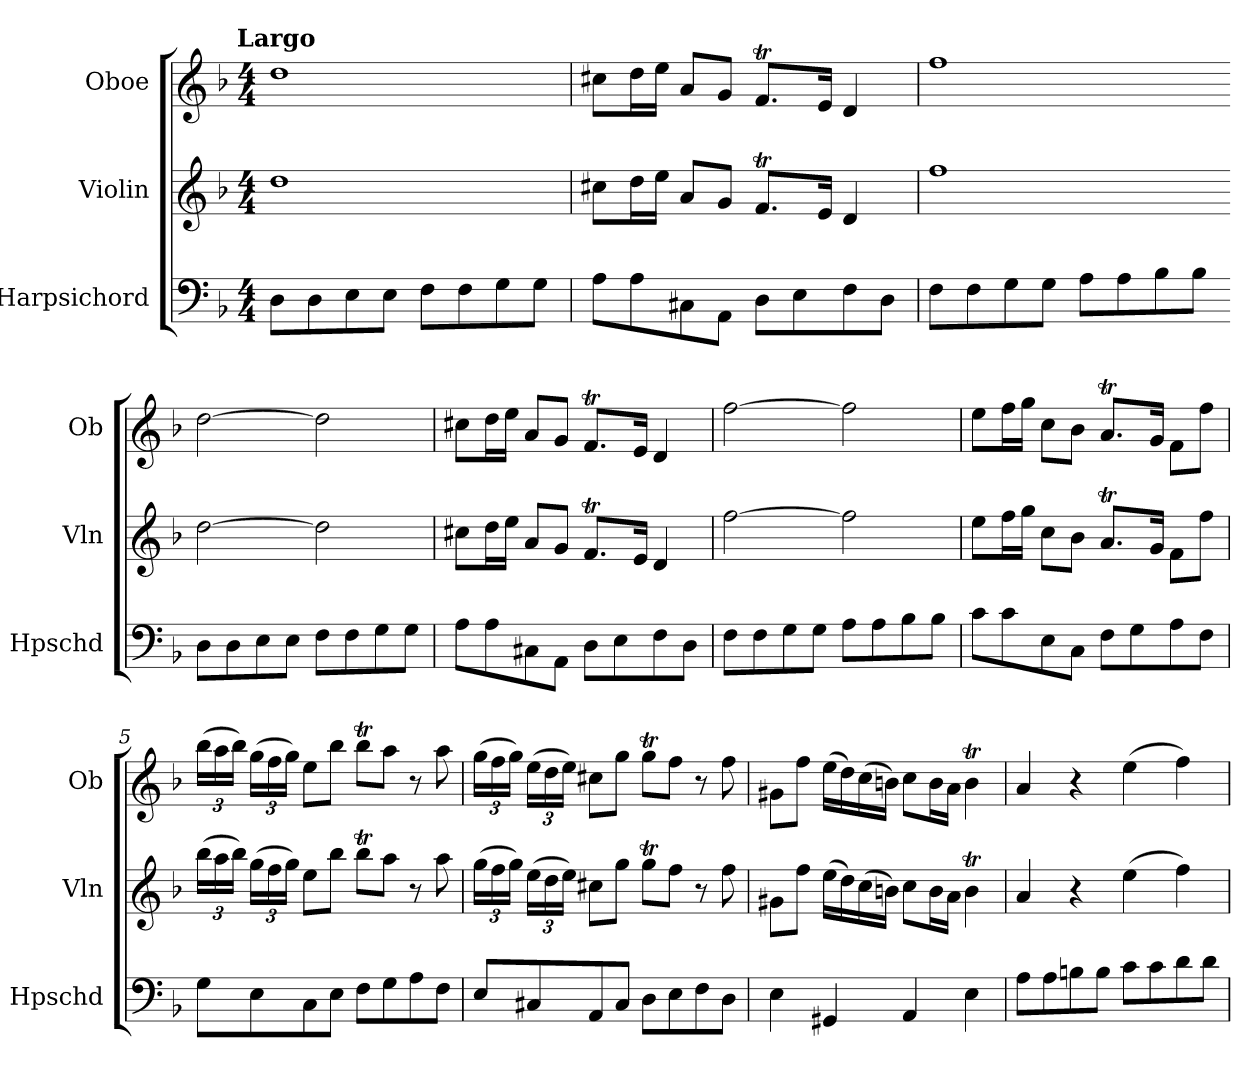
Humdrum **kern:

**kern	**kern	**kern
*part3	*part2	*part1
*staff3	*staff2	*staff1
*I"Harpsichord	*I"Violin	*I"Oboe
*I'Hpschd	*I'Vln	*I'Ob
*clefF4	*clefG2	*clefG2
*k[b-]	*k[b-]	*k[b-]
*d:	*d:	*d:
!!LO:TX:omd:t=Largo
*M4/4	*M4/4	*M4/4
*MM46	*MM46	*MM46
=1	=1	=1
8D\L	1dd\	1dd\
8D\	.	.
8E\	.	.
8E\J	.	.
8F\L	.	.
8F\	.	.
8G\	.	.
8G\J	.	.
=2	=2	=2
8A\L	8cc#X\L	8cc#X\L
8A\	16dd\L	16dd\L
.	16ee\JJ	16ee\JJ
8C#X\	8a/L	8a/L
8AA\J	8g/J	8g/J
8D\L	8.fT/L	8.fT/L
8E\	.	.
.	16e/Jk	16e/Jk
8F\	4d/	4d/
8D\J	.	.
=3	=3	=3
8F\L	1ff\	1ff\
8F\	.	.
8G\	.	.
8G\J	.	.
8A\L	.	.
8A\	.	.
8B-\	.	.
8B-\J	.	.
=1-	=1-	=1-
8D\L	[2dd\	[2dd\
8D\	.	.
8E\	.	.
8E\J	.	.
8F\L	2dd\]	2dd\]
8F\	.	.
8G\	.	.
8G\J	.	.
=2	=2	=2
8A\L	8cc#X\L	8cc#X\L
8A\	16dd\L	16dd\L
.	16ee\JJ	16ee\JJ
8C#X\	8a/L	8a/L
8AA\J	8g/J	8g/J
8D\L	8.fT/L	8.fT/L
8E\	.	.
.	16e/Jk	16e/Jk
8F\	4d/	4d/
8D\J	.	.
=3	=3	=3
8F\L	[2ff\	[2ff\
8F\	.	.
8G\	.	.
8G\J	.	.
8A\L	2ff\]	2ff\]
8A\	.	.
8B-\	.	.
8B-\J	.	.
=4	=4	=4
8c\L	8ee\L	8ee\L
8c\	16ff\L	16ff\L
.	16gg\JJ	16gg\JJ
8E\	8cc\L	8cc\L
8C\J	8b-\J	8b-\J
8F\L	8.at/L	8.at/L
8G\	.	.
.	16g/Jk	16g/Jk
8A\	8f\L	8f\L
8F\J	8ff\J	8ff\J
=5	=5	=5
8G\L	(24bb-\LL	(24bb-\LL
.	24aa\	24aa\
.	24bb-\JJ)	24bb-\JJ)
8E\	(24gg\LL	(24gg\LL
.	24ff\	24ff\
.	24gg\JJ)	24gg\JJ)
8C\	8ee\L	8ee\L
8E\J	8bb-\J	8bb-\J
8F\L	8bb-T\L	8bb-T\L
8G\	8aa\J	8aa\J
8A\	8r	8r
8F\J	8aa\	8aa\
=6	=6	=6
8E/L	(24gg\LL	(24gg\LL
.	24ff\	24ff\
.	24gg\JJ)	24gg\JJ)
8C#X/	(24ee\LL	(24ee\LL
.	24dd\	24dd\
.	24ee\JJ)	24ee\JJ)
8AA/	8cc#X\L	8cc#X\L
8C#/J	8gg\J	8gg\J
8D\L	8ggT\L	8ggT\L
8E\	8ff\J	8ff\J
8F\	8r	8r
8D\J	8ff\	8ff\
=7	=7	=7
4E\	8g#X\L	8g#X\L
.	8ff\J	8ff\J
4GG#X/	(16ee\LL	(16ee\LL
.	16dd\)	16dd\)
.	(16cc\	(16cc\
.	16bn\JJ)	16bn\JJ)
4AA/	8cc\L	8cc\L
.	16b\L	16b\L
.	16a\JJ	16a\JJ
4E\	4bt\	4bt\
=8	=8	=8
8A\L	4a/	4a/
8A\	.	.
8Bn\	4r	4r
8B\J	.	.
8c\L	(4ee\	(4ee\
8c\	.	.
8d\	4ff\)	4ff\)
8d\J	.	.
=	=	=
*-	*-	*-
